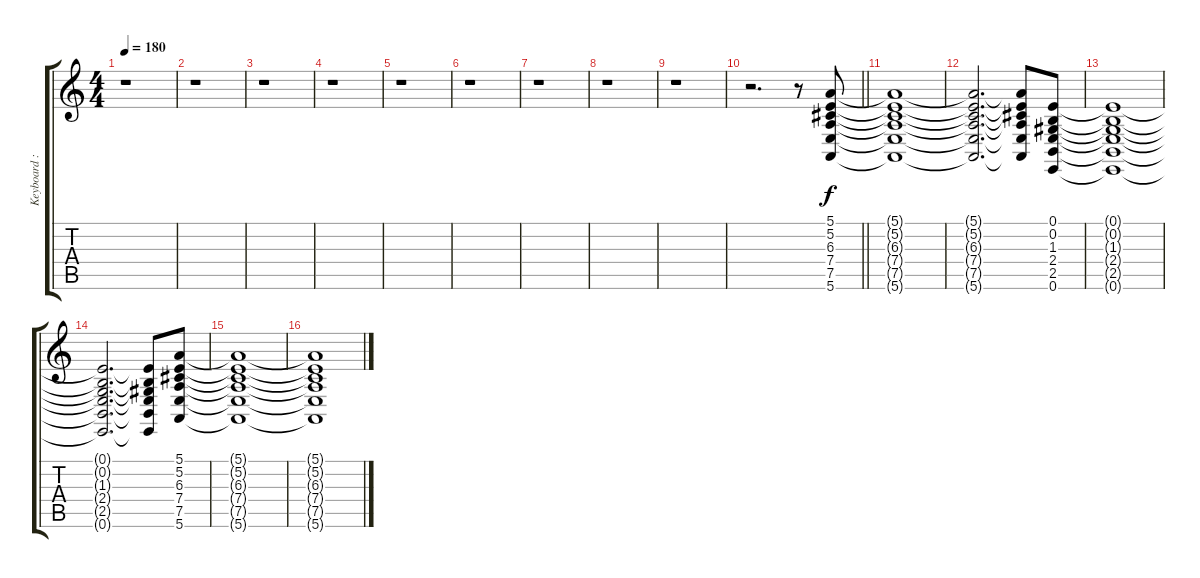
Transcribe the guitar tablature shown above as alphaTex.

\track ("Keyboard : Kotobuki Tsumugi - Chan" "Keyboard :") {instrument lead2sawtooth}
\staff {score tabs}
\tuning (E4 B3 G3 D3 A2 E2) {hide}
\ts (4 4)
\tempo 180
\clef g2
\ks c
r.1{dy f} |
r.1 |
r.1 |
r.1 |
r.1 |
r.1 |
r.1 |
r.1 |
r.1 |
\barLineRight lightlight
r.2{d} r.8 (5.1 5.2 6.3 7.4 7.5 5.6).8 |
(5.1{t} 5.2{t} 6.3{t} 7.4{t} 7.5{t} 5.6{t}).1 |
(5.1{t} 5.2{t} 6.3{t} 7.4{t} 7.5{t} 5.6{t}).2{d} (5.1{t} 5.2{t} 6.3{t} 7.4{t} 7.5{t} 5.6{t}).8 (0.1 0.2 1.3 2.4 2.5 0.6).8 |
(0.1{t} 0.2{t} 1.3{t} 2.4{t} 2.5{t} 0.6{t}).1 |
(0.1{t} 0.2{t} 1.3{t} 2.4{t} 2.5{t} 0.6{t}).2{d} (0.1{t} 0.2{t} 1.3{t} 2.4{t} 2.5{t} 0.6{t}).8 (5.1 5.2 6.3 7.4 7.5 5.6).8 |
(5.1{t} 5.2{t} 6.3{t} 7.4{t} 7.5{t} 5.6{t}).1 |
(5.1{t} 5.2{t} 6.3{t} 7.4{t} 7.5{t} 5.6{t}).1
